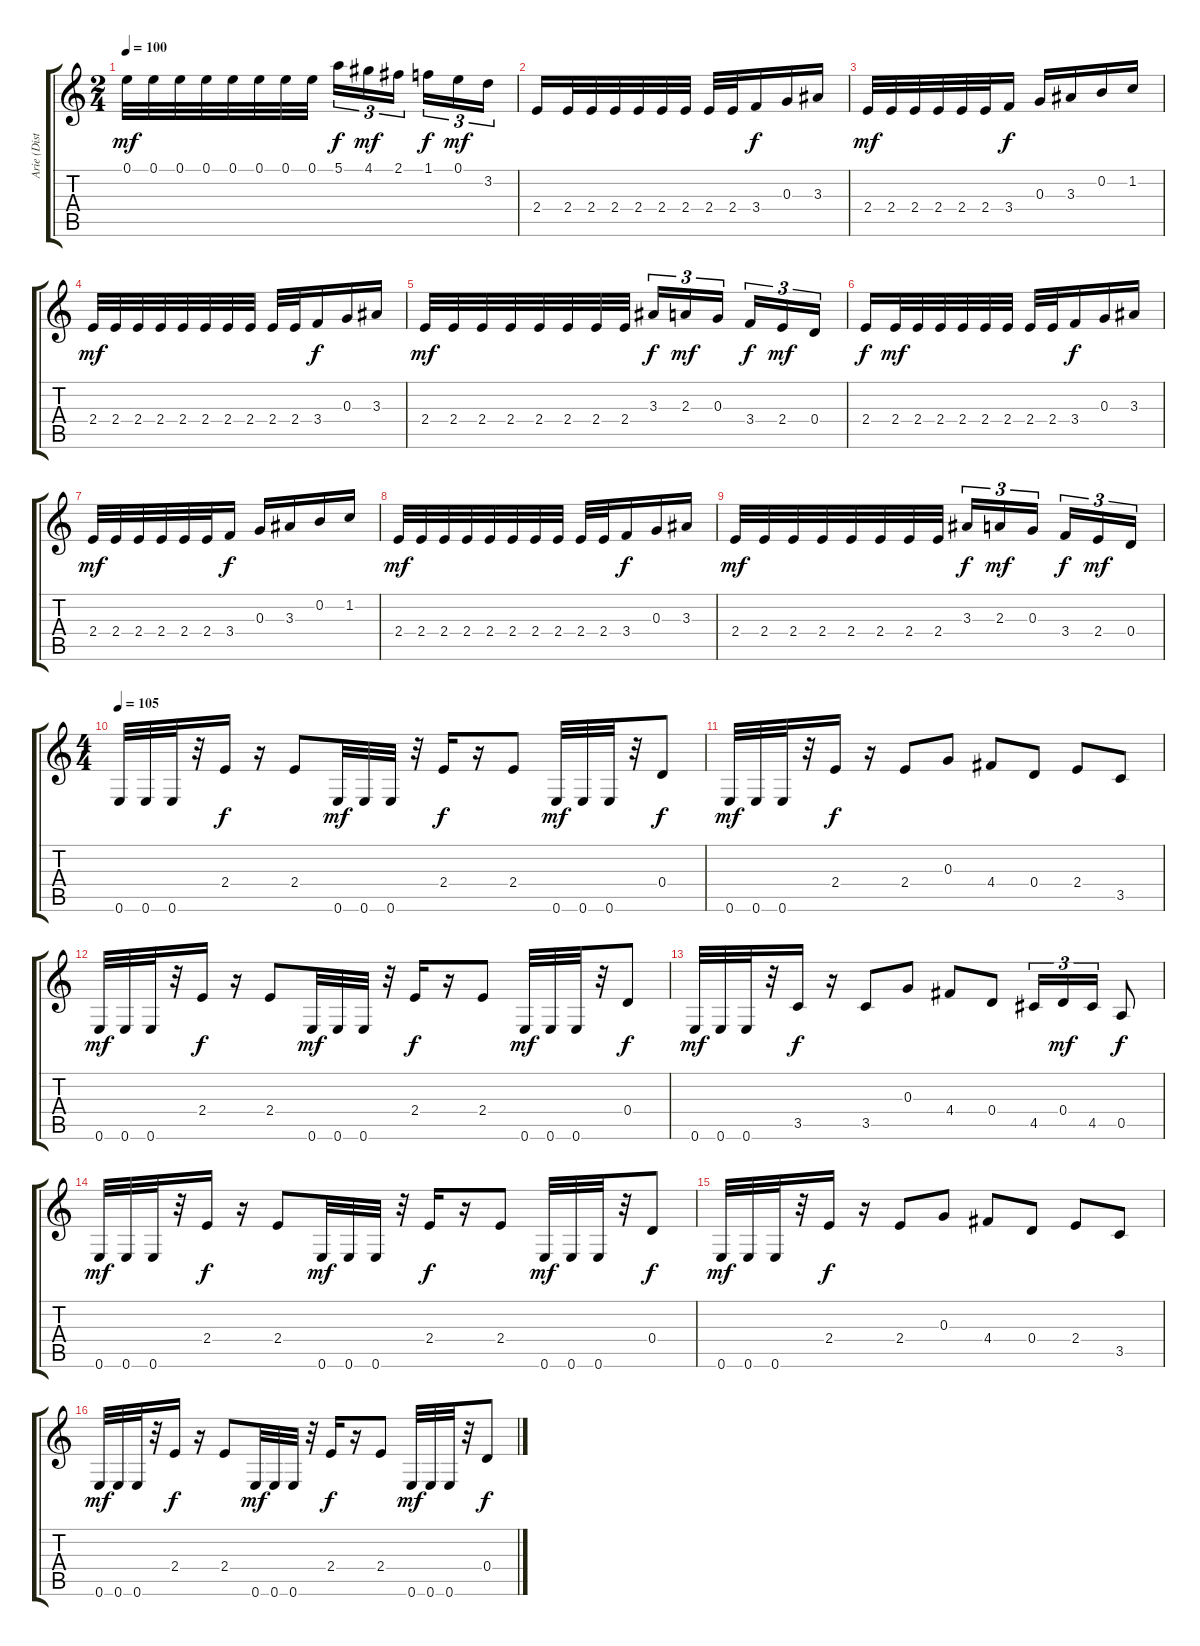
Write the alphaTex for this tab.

\track ("Arie (Distortion)" "Arie (Dist") {instrument distortionguitar}
\staff {score tabs}
\tuning (E4 B3 G3 D3 A2 E2) {hide}
\ts (2 4)
\tempo 100
\clef g2
\ks c
0.1.32{dy mf} 0.1.32 0.1.32 0.1.32 0.1.32 0.1.32 0.1.32 0.1.32 5.1.16{tu (3 2) dy f} 4.1.16{tu (3 2) dy mf} 2.1.16{tu (3 2)} 1.1.16{tu (3 2) dy f} 0.1.16{tu (3 2) dy mf} 3.2.16{tu (3 2)} |
2.4.16 2.4.32 2.4.32 2.4.32 2.4.32 2.4.32 2.4.32 2.4.32 2.4.32 3.4.16{dy f} 0.3.16 3.3.16 |
2.4.32{dy mf} 2.4.32 2.4.32 2.4.32 2.4.32 2.4.32 3.4.16{dy f} 0.3.16 3.3.16 0.2.16 1.2.16 |
2.4.32{dy mf} 2.4.32 2.4.32 2.4.32 2.4.32 2.4.32 2.4.32 2.4.32 2.4.32 2.4.32 3.4.16{dy f} 0.3.16 3.3.16 |
2.4.32{dy mf} 2.4.32 2.4.32 2.4.32 2.4.32 2.4.32 2.4.32 2.4.32 3.3.16{tu (3 2) dy f} 2.3.16{tu (3 2) dy mf} 0.3.16{tu (3 2)} 3.4.16{tu (3 2) dy f} 2.4.16{tu (3 2) dy mf} 0.4.16{tu (3 2)} |
2.4.16{dy f} 2.4.32{dy mf} 2.4.32 2.4.32 2.4.32 2.4.32 2.4.32 2.4.32 2.4.32 3.4.16{dy f} 0.3.16 3.3.16 |
2.4.32{dy mf} 2.4.32 2.4.32 2.4.32 2.4.32 2.4.32 3.4.16{dy f} 0.3.16 3.3.16 0.2.16 1.2.16 |
2.4.32{dy mf} 2.4.32 2.4.32 2.4.32 2.4.32 2.4.32 2.4.32 2.4.32 2.4.32 2.4.32 3.4.16{dy f} 0.3.16 3.3.16 |
2.4.32{dy mf} 2.4.32 2.4.32 2.4.32 2.4.32 2.4.32 2.4.32 2.4.32 3.3.16{tu (3 2) dy f} 2.3.16{tu (3 2) dy mf} 0.3.16{tu (3 2)} 3.4.16{tu (3 2) dy f} 2.4.16{tu (3 2) dy mf} 0.4.16{tu (3 2)} |
\ts (4 4)
\tempo 105
0.6.32 0.6.32 0.6.32 r.32 2.4.16{dy f} r.16 2.4.8 0.6.32{dy mf} 0.6.32 0.6.32 r.32 2.4.16{dy f} r.16 2.4.8 0.6.32{dy mf} 0.6.32 0.6.32 r.32 0.4.8{dy f} |
0.6.32{dy mf} 0.6.32 0.6.32 r.32 2.4.16{dy f} r.16 2.4.8 0.3.8 4.4.8 0.4.8 2.4.8 3.5.8 |
0.6.32{dy mf} 0.6.32 0.6.32 r.32 2.4.16{dy f} r.16 2.4.8 0.6.32{dy mf} 0.6.32 0.6.32 r.32 2.4.16{dy f} r.16 2.4.8 0.6.32{dy mf} 0.6.32 0.6.32 r.32 0.4.8{dy f} |
0.6.32{dy mf} 0.6.32 0.6.32 r.32 3.5.16{dy f} r.16 3.5.8 0.3.8 4.4.8 0.4.8 4.5.16{tu (3 2)} 0.4.16{tu (3 2) dy mf} 4.5.16{tu (3 2)} 0.5.8{dy f} |
0.6.32{dy mf} 0.6.32 0.6.32 r.32 2.4.16{dy f} r.16 2.4.8 0.6.32{dy mf} 0.6.32 0.6.32 r.32 2.4.16{dy f} r.16 2.4.8 0.6.32{dy mf} 0.6.32 0.6.32 r.32 0.4.8{dy f} |
0.6.32{dy mf} 0.6.32 0.6.32 r.32 2.4.16{dy f} r.16 2.4.8 0.3.8 4.4.8 0.4.8 2.4.8 3.5.8 |
0.6.32{dy mf} 0.6.32 0.6.32 r.32 2.4.16{dy f} r.16 2.4.8 0.6.32{dy mf} 0.6.32 0.6.32 r.32 2.4.16{dy f} r.16 2.4.8 0.6.32{dy mf} 0.6.32 0.6.32 r.32 0.4.8{dy f}
